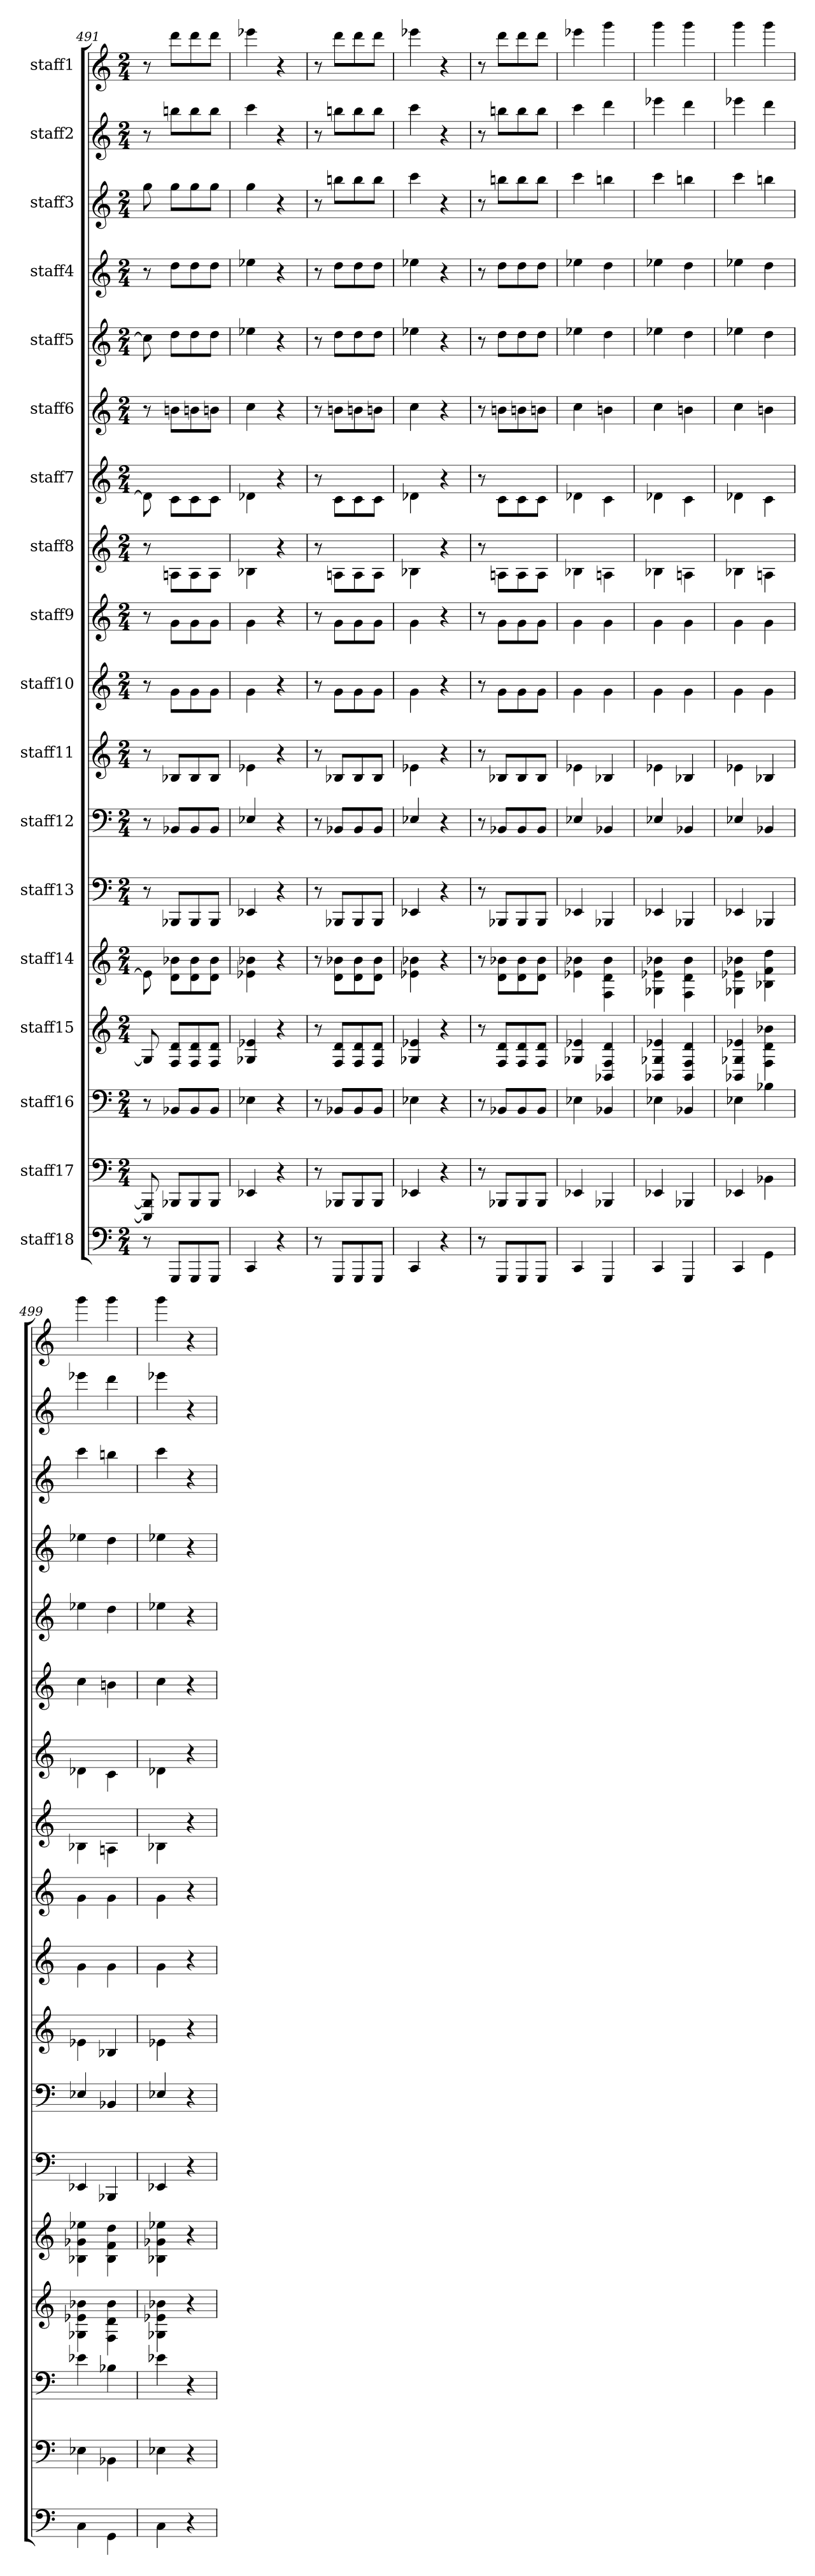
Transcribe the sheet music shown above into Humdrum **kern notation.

**kern	**kern	**kern	**kern	**kern	**kern	**kern	**kern	**kern	**kern	**kern	**kern	**kern	**kern	**kern	**kern	**kern	**kern
*part18	*part17	*part16	*part15	*part14	*part13	*part12	*part11	*part10	*part9	*part8	*part7	*part6	*part5	*part4	*part3	*part2	*part1
*staff18	*staff17	*staff16	*staff15	*staff14	*staff13	*staff12	*staff11	*staff10	*staff9	*staff8	*staff7	*staff6	*staff5	*staff4	*staff3	*staff2	*staff1
*I"staff18	*I"staff17	*I"staff16	*I"staff15	*I"staff14	*I"staff13	*I"staff12	*I"staff11	*I"staff10	*I"staff9	*I"staff8	*I"staff7	*I"staff6	*I"staff5	*I"staff4	*I"staff3	*I"staff2	*I"staff1
*M2/4	*M2/4	*M2/4	*M2/4	*M2/4	*M2/4	*M2/4	*M2/4	*M2/4	*M2/4	*M2/4	*M2/4	*M2/4	*M2/4	*M2/4	*M2/4	*M2/4	*M2/4
=491	=491	=491	=491	=491	=491	=491	=491	=491	=491	=491	=491	=491	=491	=491	=491	=491	=491
8r	8BBB-]/ 8EEE-]/	8r	8G-/]	8e-\]	8r	8r	8r	8r	8r	8r	8d-\]	8r	8cc\]	8r	8gg\	8r	8r
8GGG/L	8BBB-/L	8BB-/L	8d/ 8F/L	8b-\ 8d\L	8BBB-/L	8BB-/L	8B-/L	8g\L	8g\L	8An\L	8c\L	8bn\L	8dd\L	8dd\L	8gg\L	8bbn\L	8ddd\L
8GGG/	8BBB-/	8BB-/	8d/ 8F/	8b-\ 8d\	8BBB-/	8BB-/	8B-/	8g\	8g\	8A\	8c\	8bn\	8dd\	8dd\	8gg\	8bb\	8ddd\
8GGG/J	8BBB-/J	8BB-/J	8d/ 8F/J	8b-\ 8d\J	8BBB-/J	8BB-/J	8B-/J	8g\J	8g\J	8A\J	8c\J	8bn\J	8dd\J	8dd\J	8gg\J	8bb\J	8ddd\J
=492	=492	=492	=492	=492	=492	=492	=492	=492	=492	=492	=492	=492	=492	=492	=492	=492	=492
4CC/	4EE-/	4E-\	4e-/ 4G-/	4b-\ 4e-\	4EE-/	4E-/	4e-\	4g\	4g\	4B-\	4d-\	4cc\	4ee-\	4ee-\	4gg\	4ccc\	4eee-\
4r	4r	4r	4r	4r	4r	4r	4r	4r	4r	4r	4r	4r	4r	4r	4r	4r	4r
=493	=493	=493	=493	=493	=493	=493	=493	=493	=493	=493	=493	=493	=493	=493	=493	=493	=493
8r	8r	8r	8r	8r	8r	8r	8r	8r	8r	8r	8r	8r	8r	8r	8r	8r	8r
8GGG/L	8BBB-/L	8BB-/L	8d/ 8F/L	8b-\ 8d\L	8BBB-/L	8BB-/L	8B-/L	8g\L	8g\L	8An\L	8c\L	8bn\L	8dd\L	8dd\L	8bbn\L	8bbn\L	8ddd\L
8GGG/	8BBB-/	8BB-/	8d/ 8F/	8b-\ 8d\	8BBB-/	8BB-/	8B-/	8g\	8g\	8A\	8c\	8bn\	8dd\	8dd\	8bb\	8bb\	8ddd\
8GGG/J	8BBB-/J	8BB-/J	8d/ 8F/J	8b-\ 8d\J	8BBB-/J	8BB-/J	8B-/J	8g\J	8g\J	8A\J	8c\J	8bn\J	8dd\J	8dd\J	8bb\J	8bb\J	8ddd\J
=494	=494	=494	=494	=494	=494	=494	=494	=494	=494	=494	=494	=494	=494	=494	=494	=494	=494
4CC/	4EE-/	4E-\	4e-/ 4G-/	4b-\ 4e-\	4EE-/	4E-/	4e-\	4g\	4g\	4B-\	4d-\	4cc\	4ee-\	4ee-\	4ccc\	4ccc\	4eee-\
4r	4r	4r	4r	4r	4r	4r	4r	4r	4r	4r	4r	4r	4r	4r	4r	4r	4r
=495	=495	=495	=495	=495	=495	=495	=495	=495	=495	=495	=495	=495	=495	=495	=495	=495	=495
8r	8r	8r	8r	8r	8r	8r	8r	8r	8r	8r	8r	8r	8r	8r	8r	8r	8r
8GGG/L	8BBB-/L	8BB-/L	8d/ 8F/L	8b-\ 8d\L	8BBB-/L	8BB-/L	8B-/L	8g\L	8g\L	8An\L	8c\L	8bn\L	8dd\L	8dd\L	8bbn\L	8bbn\L	8ddd\L
8GGG/	8BBB-/	8BB-/	8d/ 8F/	8b-\ 8d\	8BBB-/	8BB-/	8B-/	8g\	8g\	8A\	8c\	8bn\	8dd\	8dd\	8bb\	8bb\	8ddd\
8GGG/J	8BBB-/J	8BB-/J	8d/ 8F/J	8b-\ 8d\J	8BBB-/J	8BB-/J	8B-/J	8g\J	8g\J	8A\J	8c\J	8bn\J	8dd\J	8dd\J	8bb\J	8bb\J	8ddd\J
=496	=496	=496	=496	=496	=496	=496	=496	=496	=496	=496	=496	=496	=496	=496	=496	=496	=496
4CC/	4EE-/	4E-\	4e-/ 4G-/	4b-\ 4e-\	4EE-/	4E-/	4e-\	4g\	4g\	4B-\	4d-\	4cc\	4ee-\	4ee-\	4ccc\	4ccc\	4eee-\
4GGG/	4BBB-/	4BB-/	4d/ 4F/ 4BB-/	4b-\ 4d\ 4F\	4BBB-/	4BB-/	4B-/	4g\	4g\	4An\	4c\	4bn\	4dd\	4dd\	4bbn\	4ddd\	4ggg\
=497	=497	=497	=497	=497	=497	=497	=497	=497	=497	=497	=497	=497	=497	=497	=497	=497	=497
4CC/	4EE-/	4E-\	4e-/ 4G-/ 4BB-/	4b-\ 4e-\ 4G-\	4EE-/	4E-/	4e-\	4g\	4g\	4B-\	4d-\	4cc\	4ee-\	4ee-\	4ccc\	4eee-\	4ggg\
4GGG/	4BBB-/	4BB-/	4d/ 4F/ 4BB-/	4b-\ 4d\ 4F\	4BBB-/	4BB-/	4B-/	4g\	4g\	4An\	4c\	4bn\	4dd\	4dd\	4bbn\	4ddd\	4ggg\
=498	=498	=498	=498	=498	=498	=498	=498	=498	=498	=498	=498	=498	=498	=498	=498	=498	=498
4CC/	4EE-/	4E-\	4e-/ 4G-/ 4BB-/	4b-\ 4e-\ 4G-\	4EE-/	4E-/	4e-\	4g\	4g\	4B-\	4d-\	4cc\	4ee-\	4ee-\	4ccc\	4eee-\	4ggg\
4GG\	4BB-\	4B-\	4b-\ 4d\ 4F\	4dd\ 4f\ 4B-\	4BBB-/	4BB-/	4B-/	4g\	4g\	4An\	4c\	4bn\	4dd\	4dd\	4bbn\	4ddd\	4ggg\
=499	=499	=499	=499	=499	=499	=499	=499	=499	=499	=499	=499	=499	=499	=499	=499	=499	=499
4C\	4E-\	4e-\	4b-\ 4e-\ 4G-\	4ee-\ 4g-\ 4B-\	4EE-/	4E-/	4e-\	4g\	4g\	4B-\	4d-\	4cc\	4ee-\	4ee-\	4ccc\	4eee-\	4ggg\
4GG\	4BB-\	4B-\	4b-\ 4d\ 4F\	4dd\ 4f\ 4B-\	4BBB-/	4BB-/	4B-/	4g\	4g\	4An\	4c\	4bn\	4dd\	4dd\	4bbn\	4ddd\	4ggg\
=500	=500	=500	=500	=500	=500	=500	=500	=500	=500	=500	=500	=500	=500	=500	=500	=500	=500
4C\	4E-\	4e-\	4b-\ 4e-\ 4G-\	4ee-\ 4g-\ 4B-\	4EE-/	4E-/	4e-\	4g\	4g\	4B-\	4d-\	4cc\	4ee-\	4ee-\	4ccc\	4eee-\	4ggg\
4r	4r	4r	4r	4r	4r	4r	4r	4r	4r	4r	4r	4r	4r	4r	4r	4r	4r
=	=	=	=	=	=	=	=	=	=	=	=	=	=	=	=	=	=
*-	*-	*-	*-	*-	*-	*-	*-	*-	*-	*-	*-	*-	*-	*-	*-	*-	*-
